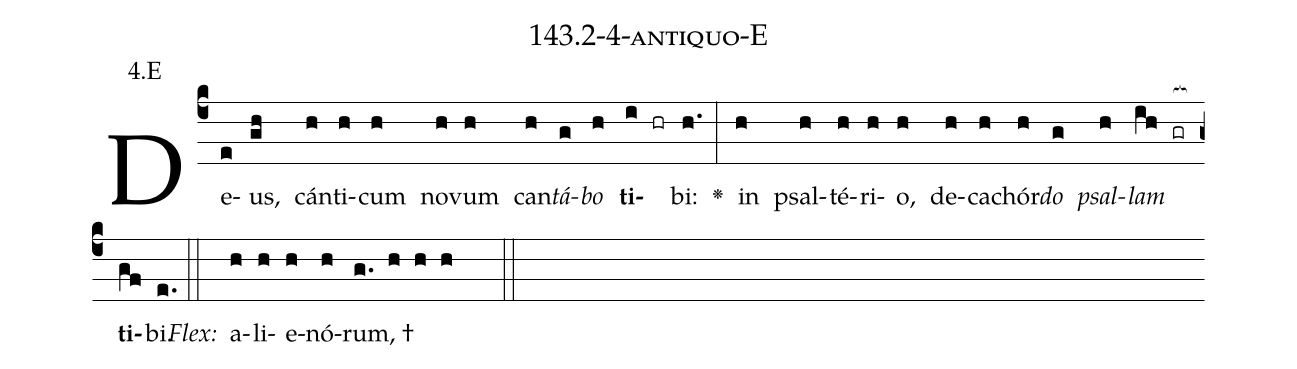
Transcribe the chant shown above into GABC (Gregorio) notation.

name: 143.2-4-antiquo-E;
annotation: 4.E;
%%
(c4)De(e)us,(gh) cán(h)ti(h)cum(h) no(h)vum(h) can(h)<i>tá</i>(g)<i>bo</i>(h) <b>ti</b>(i hr)bi:(h.) <v>\greheightstar</v>(:) in(h) psal(h)té(h)ri(h)o,(h) de(h)ca(h)chór(h)<i>do</i>(g) <i>psal</i>(h)<i>lam</i>(ih gr[ocb:1{]) <b>ti</b>(gf[ocb:0}])bi.(e.) (::)
<i>Flex:</i>()  a(h)li(h)e(h)nó(h)rum, †(g. h h h  ::)

%E(h) u(g) o(h) u(ih) a(gf) e.(e.) (::)
